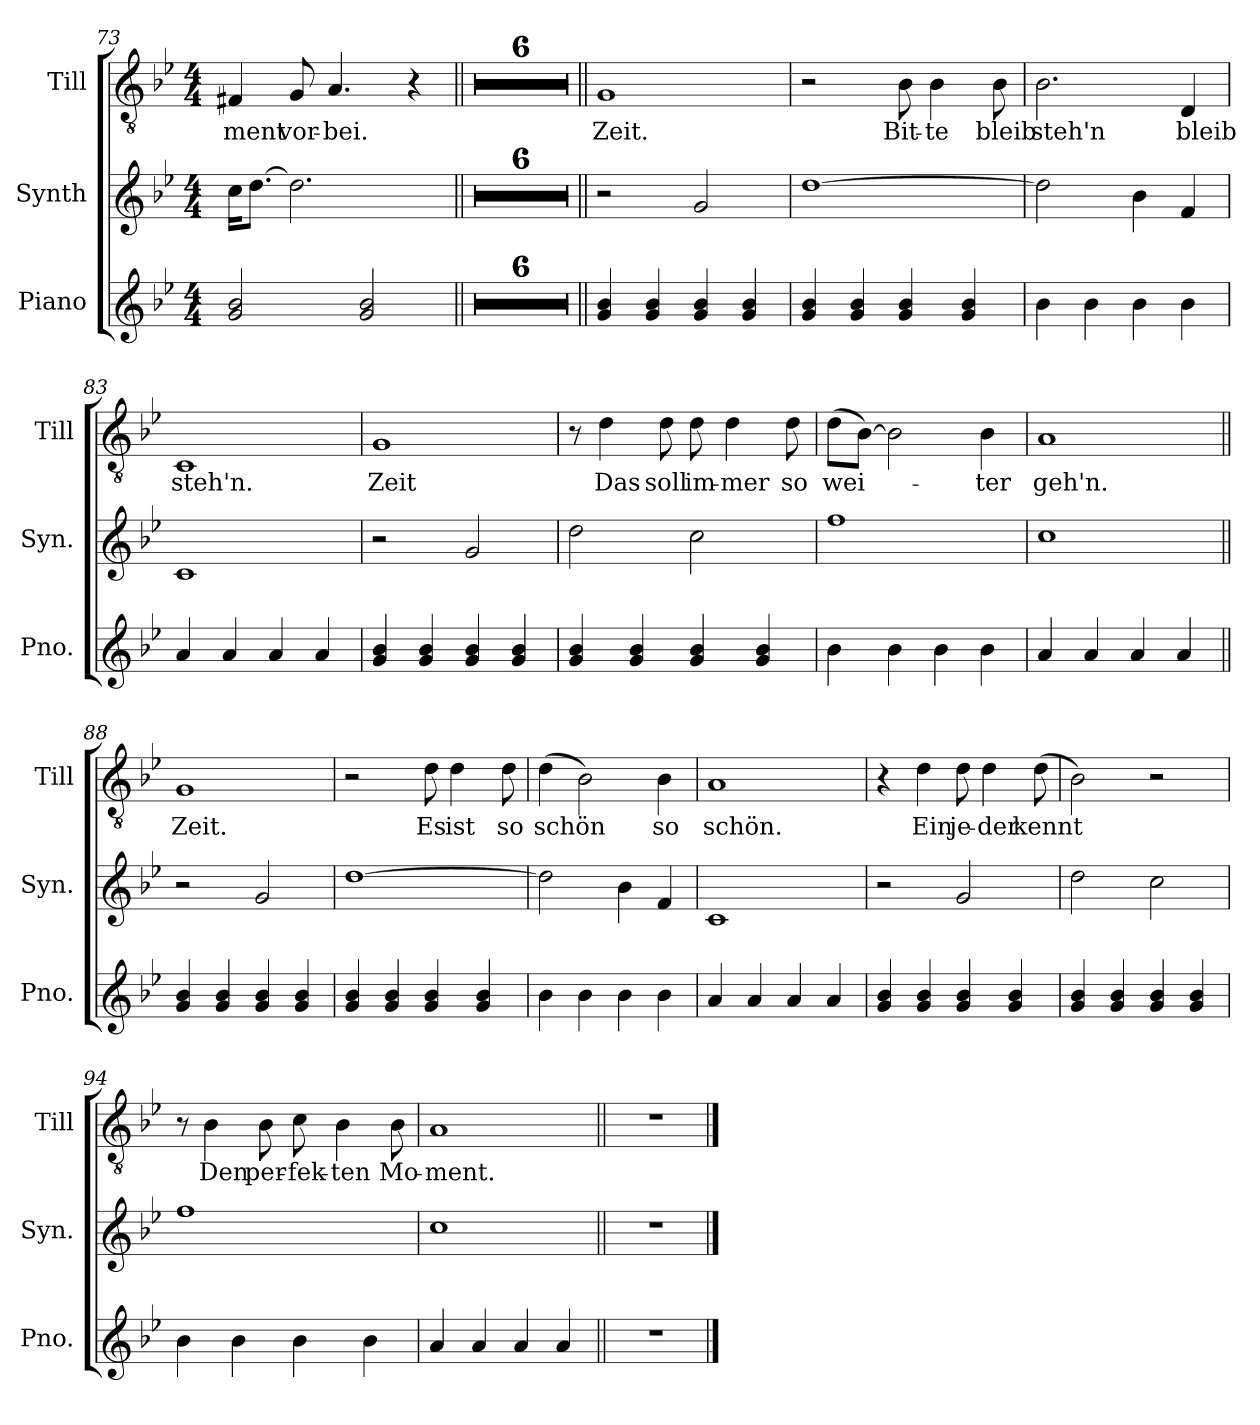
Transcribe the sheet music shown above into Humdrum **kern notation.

**kern	**kern	**kern	**text
*part3	*part2	*part1	*part1
*staff3	*staff2	*staff1	*staff1
*I"Piano	*I"Synth	*I"Till	*
*I'Pno.	*I'Syn.	*I'Till	*
*clefG2	*clefG2	*clefGv2	*
*k[b-e-]	*k[b-e-]	*k[b-e-]	*
*M4/4	*M4/4	*M4/4	*
=73	=73	=73	=73
2g 2b-	16ccKL	4F#X	-ment
.	[8.ddJ	.	.
.	2.dd]	8G	vor-
.	.	4.A	-bei.
2g 2b-	.	.	.
.	.	4r	.
=74||	=74||	=74||	=74||
1r	1r	1r	.
=75	=75	=75	=75
1r	1r	1r	.
=76	=76	=76	=76
1r	1r	1r	.
=77	=77	=77	=77
1r	1r	1r	.
=78	=78	=78	=78
1r	1r	1r	.
=79	=79	=79	=79
1r	1r	1r	.
=80||	=80||	=80||	=80||
4g 4b-	2r	1G	Zeit.
4g 4b-	.	.	.
4g 4b-	2g	.	.
4g 4b-	.	.	.
=81	=81	=81	=81
4g 4b-	[1dd	2r	.
4g 4b-	.	.	.
4g 4b-	.	8B-	Bit-
.	.	4B-	-te
4g 4b-	.	.	.
.	.	8B-	bleib
=82	=82	=82	=82
4b-	2dd]	2.B-	steh'n
4b-	.	.	.
4b-	4b-	.	.
4b-	4f	4D	bleib
=83	=83	=83	=83
4a	1c	1C	steh'n.
4a	.	.	.
4a	.	.	.
4a	.	.	.
=84	=84	=84	=84
4g 4b-	2r	1G	Zeit
4g 4b-	.	.	.
4g 4b-	2g	.	.
4g 4b-	.	.	.
=85	=85	=85	=85
4g 4b-	2dd	8r	.
.	.	4d	Das
4g 4b-	.	.	.
.	.	8d	soll
4g 4b-	2cc	8d	im-
.	.	4d	-mer
4g 4b-	.	.	.
.	.	8d	so
=86	=86	=86	=86
4b-	1ff	(>8dL	wei-
.	.	[8B-J)	.
4b-	.	2B-]	.
4b-	.	.	.
4b-	.	4B-	-ter
=87	=87	=87	=87
4a	1cc	1A	geh'n.
4a	.	.	.
4a	.	.	.
4a	.	.	.
=88||	=88||	=88||	=88||
4g 4b-	2r	1G	Zeit.
4g 4b-	.	.	.
4g 4b-	2g	.	.
4g 4b-	.	.	.
=89	=89	=89	=89
4g 4b-	[1dd	2r	.
4g 4b-	.	.	.
4g 4b-	.	8d	Es
.	.	4d	ist
4g 4b-	.	.	.
.	.	8d	so
=90	=90	=90	=90
4b-	2dd]	(>4d	schön
4b-	.	2B-)	.
4b-	4b-	.	.
4b-	4f	4B-	so
=91	=91	=91	=91
4a	1c	1A	schön.
4a	.	.	.
4a	.	.	.
4a	.	.	.
=92	=92	=92	=92
4g 4b-	2r	4r	.
4g 4b-	.	4d	Ein
4g 4b-	2g	8d	je-
.	.	4d	-der
4g 4b-	.	.	.
.	.	(>8d	kennt
=93	=93	=93	=93
4g 4b-	2dd	2B-)	.
4g 4b-	.	.	.
4g 4b-	2cc	2r	.
4g 4b-	.	.	.
=94	=94	=94	=94
4b-	1ff	8r	.
.	.	4B-	Den
4b-	.	.	.
.	.	8B-	per-
4b-	.	8c	-fek-
.	.	4B-	-ten
4b-	.	.	.
.	.	8B-	Mo-
=95	=95	=95	=95
4a	1cc	1A	-ment.
4a	.	.	.
4a	.	.	.
4a	.	.	.
=96||	=96||	=96||	=96||
1r	1r	1r	.
==	==	==	==
*-	*-	*-	*-
